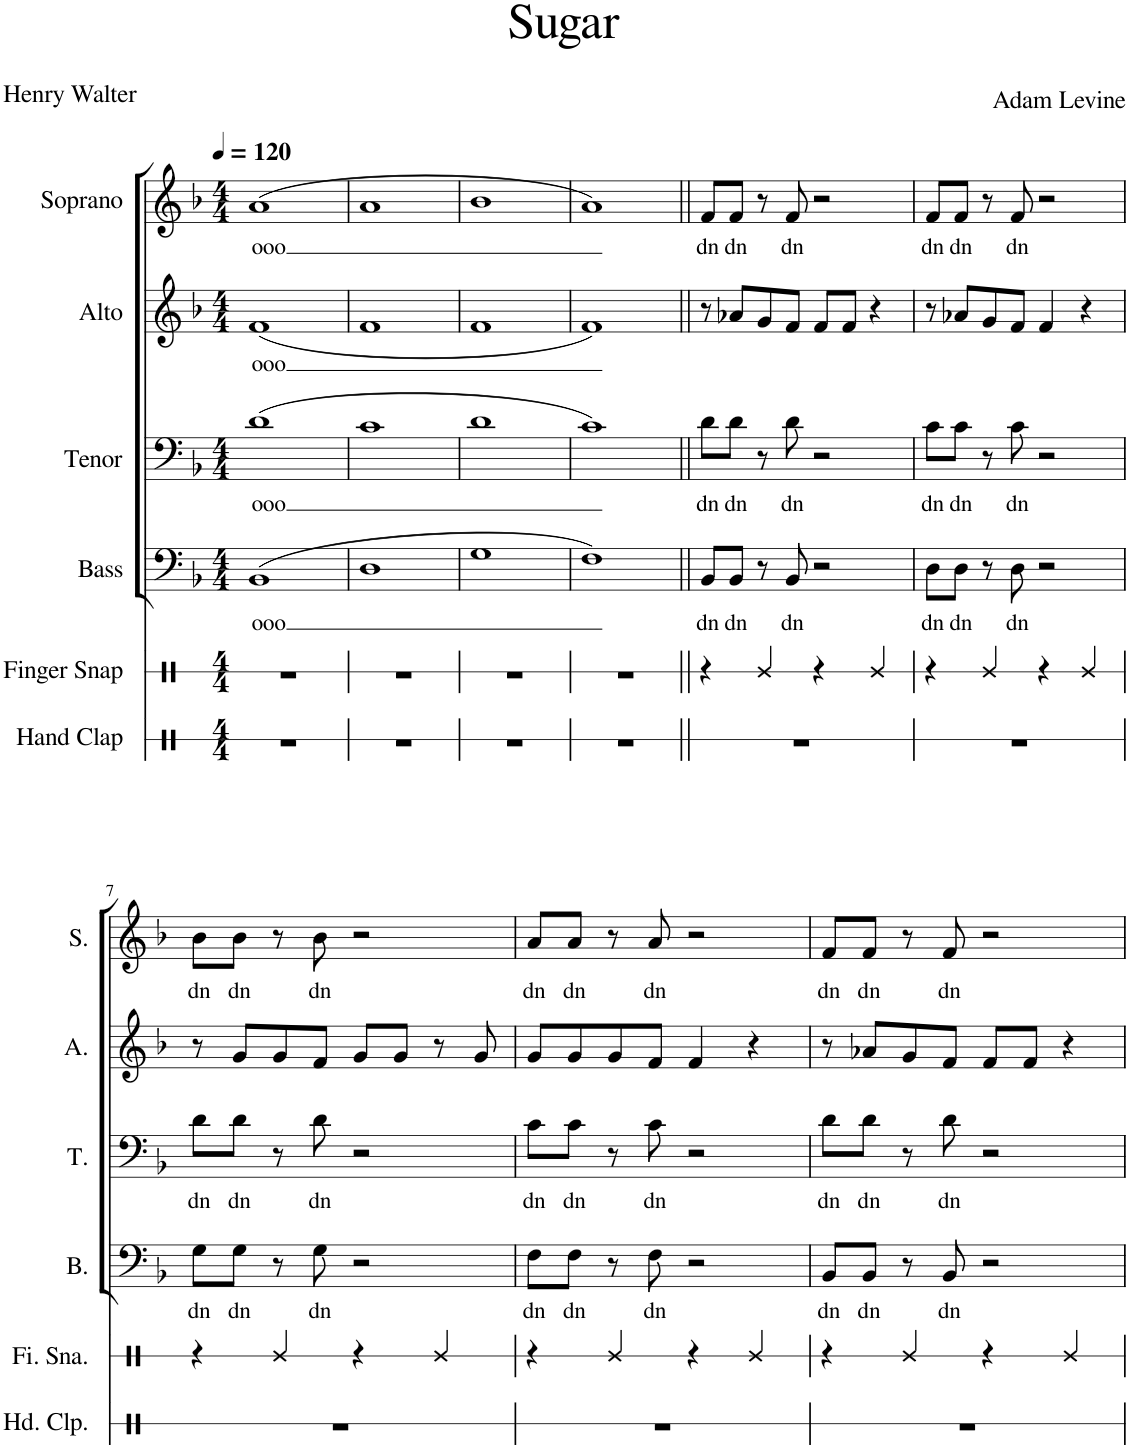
**kern	**kern	**kern	**text	**kern	**text	**kern	**text	**kern	**text
*part6	*part5	*part4	*part4	*part3	*part3	*part2	*part2	*part1	*part1
*staff6	*staff5	*staff4	*staff4	*staff3	*staff3	*staff2	*staff2	*staff1	*staff1
*I"Hand Clap	*I"Finger Snap	*I"Bass	*	*I"Tenor	*	*I"Alto	*	*I"Soprano	*
*I'Hd. Clp.	*I'Fi. Sna.	*I'B.	*	*I'T.	*	*I'A.	*	*I'S.	*
*stria1	*stria1	*	*	*	*	*	*	*	*
*clefX	*clefX	*clefF4	*	*clefF4	*	*clefG2	*	*clefG2	*
*k[]	*k[]	*k[b-]	*	*k[b-]	*	*k[b-]	*	*k[b-]	*
*M4/4	*M4/4	*M4/4	*	*M4/4	*	*M4/4	*	*M4/4	*
*MM120	*MM120	*MM120	*	*MM120	*	*MM120	*	*MM120	*
=1	=1	=1	=1	=1	=1	=1	=1	=1	=1
!	!	!	!LO:LY:b	!	!LO:LY:b	!	!LO:LY:b	!	!LO:LY:b
1r	1r	(1BB-	ooo	(1d	ooo	(1f	ooo	(1a	ooo
=2	=2	=2	=2	=2	=2	=2	=2	=2	=2
1r	1r	1D	.	1c	.	1f	.	1a	.
=3	=3	=3	=3	=3	=3	=3	=3	=3	=3
1r	1r	1G	.	1d	.	1f	.	1b-	.
=4	=4	=4	=4	=4	=4	=4	=4	=4	=4
1r	1r	1F)	.	1c)	.	1f)	.	1a)	.
=5||	=5||	=5||	=5||	=5||	=5||	=5||	=5||	=5||	=5||
!	!	!	!LO:LY:b	!	!LO:LY:b	!	!	!	!LO:LY:b
1r	4r	8BB-/L	dn	8d\L	dn	8r	.	8f/L	dn
!	!	!	!LO:LY:b	!	!LO:LY:b	!	!	!	!LO:LY:b
.	.	8BB-/J	dn	8d\J	dn	8a-X/L	.	8f/J	dn
.	4Re/	8r	.	8r	.	8g/	.	8r	.
!	!	!	!LO:LY:b	!	!LO:LY:b	!	!	!	!LO:LY:b
.	.	8BB-/	dn	8d\	dn	8f/J	.	8f/	dn
.	4r	2r	.	2r	.	8f/L	.	2r	.
.	.	.	.	.	.	8f/J	.	.	.
.	4Re/	.	.	.	.	4r	.	.	.
=6	=6	=6	=6	=6	=6	=6	=6	=6	=6
!	!	!	!LO:LY:b	!	!LO:LY:b	!	!	!	!LO:LY:b
1r	4r	8D\L	dn	8c\L	dn	8r	.	8f/L	dn
!	!	!	!LO:LY:b	!	!LO:LY:b	!	!	!	!LO:LY:b
.	.	8D\J	dn	8c\J	dn	8a-X/L	.	8f/J	dn
.	4Re/	8r	.	8r	.	8g/	.	8r	.
!	!	!	!LO:LY:b	!	!LO:LY:b	!	!	!	!LO:LY:b
.	.	8D\	dn	8c\	dn	8f/J	.	8f/	dn
.	4r	2r	.	2r	.	4f/	.	2r	.
.	4Re/	.	.	.	.	4r	.	.	.
!!LO:LB:g=z
=7	=7	=7	=7	=7	=7	=7	=7	=7	=7
!	!	!	!LO:LY:b	!	!LO:LY:b	!	!	!	!LO:LY:b
1r	4r	8G\L	dn	8d\L	dn	8r	.	8b-\L	dn
!	!	!	!LO:LY:b	!	!LO:LY:b	!	!	!	!LO:LY:b
.	.	8G\J	dn	8d\J	dn	8g/L	.	8b-\J	dn
.	4Re/	8r	.	8r	.	8g/	.	8r	.
!	!	!	!LO:LY:b	!	!LO:LY:b	!	!	!	!LO:LY:b
.	.	8G\	dn	8d\	dn	8f/J	.	8b-\	dn
.	4r	2r	.	2r	.	8g/L	.	2r	.
.	.	.	.	.	.	8g/J	.	.	.
.	4Re/	.	.	.	.	8r	.	.	.
.	.	.	.	.	.	8g/	.	.	.
=8	=8	=8	=8	=8	=8	=8	=8	=8	=8
!	!	!	!LO:LY:b	!	!LO:LY:b	!	!	!	!LO:LY:b
1r	4r	8F\L	dn	8c\L	dn	8g/L	.	8a/L	dn
!	!	!	!LO:LY:b	!	!LO:LY:b	!	!	!	!LO:LY:b
.	.	8F\J	dn	8c\J	dn	8g/	.	8a/J	dn
.	4Re/	8r	.	8r	.	8g/	.	8r	.
!	!	!	!LO:LY:b	!	!LO:LY:b	!	!	!	!LO:LY:b
.	.	8F\	dn	8c\	dn	8f/J	.	8a/	dn
.	4r	2r	.	2r	.	4f/	.	2r	.
.	4Re/	.	.	.	.	4r	.	.	.
=9	=9	=9	=9	=9	=9	=9	=9	=9	=9
!	!	!	!LO:LY:b	!	!LO:LY:b	!	!	!	!LO:LY:b
1r	4r	8BB-/L	dn	8d\L	dn	8r	.	8f/L	dn
!	!	!	!LO:LY:b	!	!LO:LY:b	!	!	!	!LO:LY:b
.	.	8BB-/J	dn	8d\J	dn	8a-X/L	.	8f/J	dn
.	4Re/	8r	.	8r	.	8g/	.	8r	.
!	!	!	!LO:LY:b	!	!LO:LY:b	!	!	!	!LO:LY:b
.	.	8BB-/	dn	8d\	dn	8f/J	.	8f/	dn
.	4r	2r	.	2r	.	8f/L	.	2r	.
.	.	.	.	.	.	8f/J	.	.	.
.	4Re/	.	.	.	.	4r	.	.	.
=	=	=	=	=	=	=	=	=	=
*-	*-	*-	*-	*-	*-	*-	*-	*-	*-
